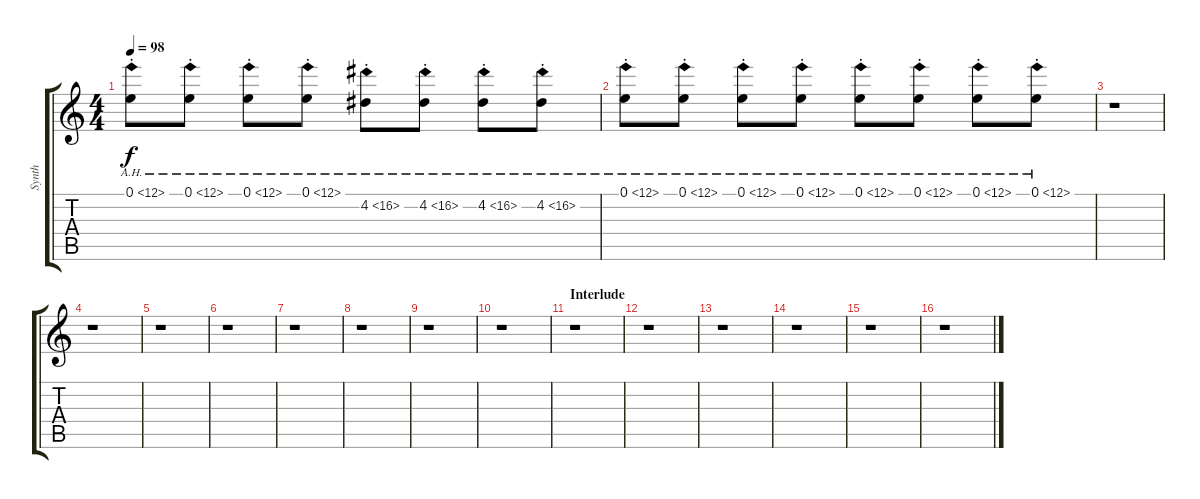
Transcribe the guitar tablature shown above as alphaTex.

\track ("Synth" "Synth") {instrument overdrivenguitar}
\staff {score tabs}
\tuning (E4 B3 G3 D3 A2 E2) {hide}
\ts (4 4)
\tempo 98
\clef g2
\ks c
0.1{ah 12 st}.8{dy f} 0.1{ah 12 st}.8 0.1{ah 12 st}.8 0.1{ah 12 st}.8 4.2{ah 12 st}.8 4.2{ah 12 st}.8 4.2{ah 12 st}.8 4.2{ah 12 st}.8 |
0.1{ah 12 st}.8 0.1{ah 12 st}.8 0.1{ah 12 st}.8 0.1{ah 12 st}.8 0.1{ah 12 st}.8 0.1{ah 12 st}.8 0.1{ah 12 st}.8 0.1{ah 12 st}.8 |
r.1 |
r.1 |
r.1 |
r.1 |
r.1 |
r.1 |
r.1 |
r.1 |
\section ("" "Interlude")
r.1 |
r.1 |
r.1 |
r.1 |
r.1 |
r.1
